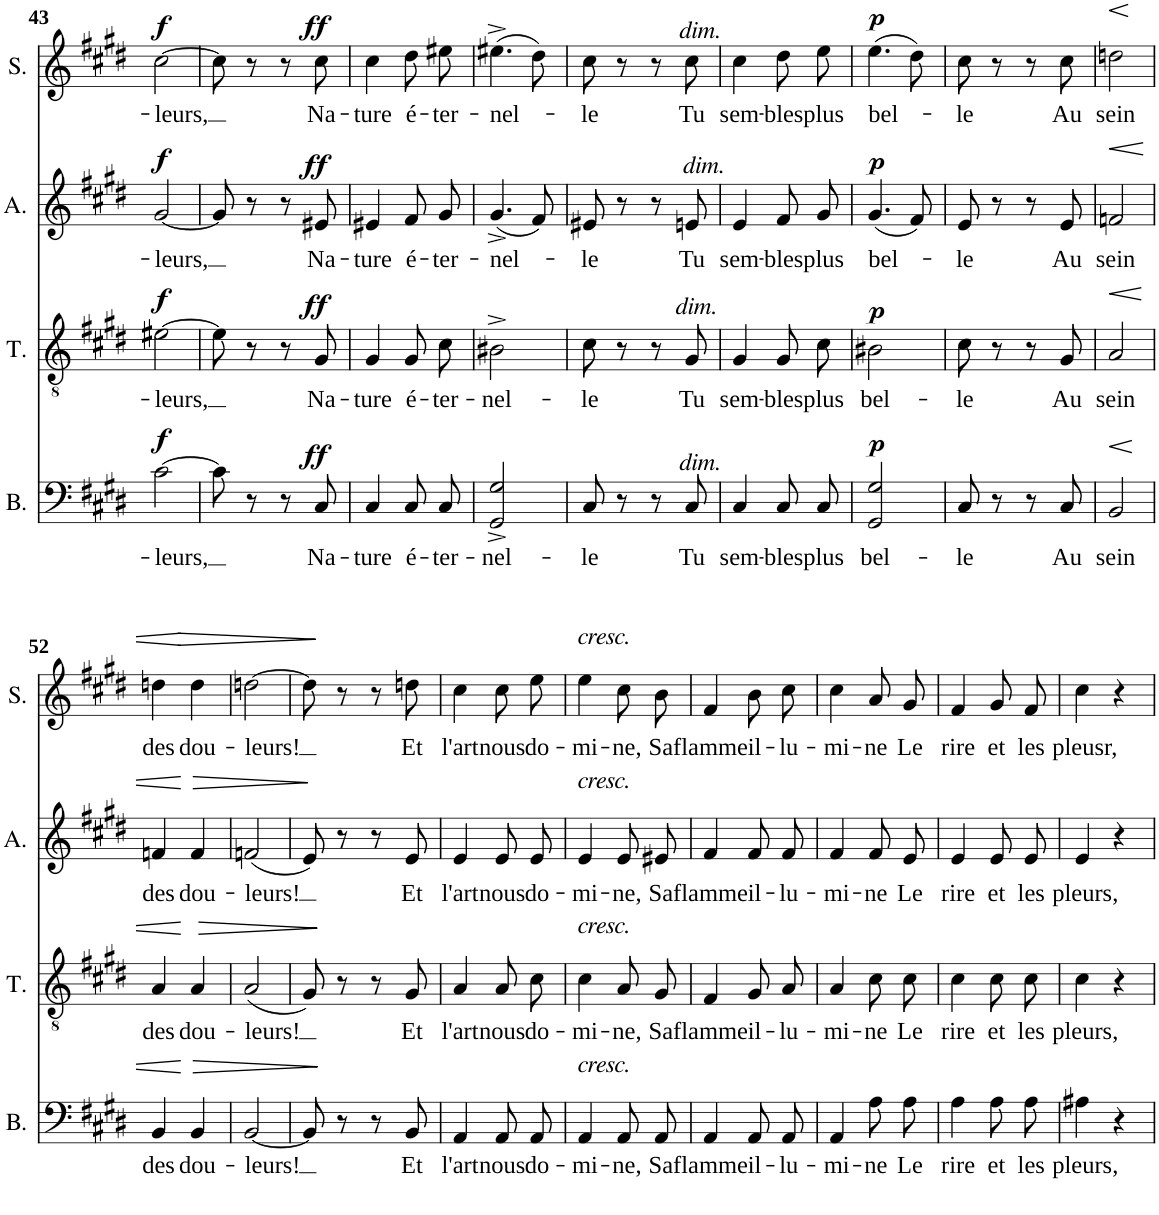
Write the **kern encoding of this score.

**kern	**text	**dynam	**kern	**text	**dynam	**kern	**text	**dynam	**kern	**text	**dynam
*part4	*part4	*part4	*part3	*part3	*part3	*part2	*part2	*part2	*part1	*part1	*part1
*staff4	*staff4	*staff4	*staff3	*staff3	*staff3	*staff2	*staff2	*staff2	*staff1	*staff1	*staff1
*I"Basse	*	*	*I"Ténor	*	*	*I"Alto	*	*	*I"Soprano	*	*
*I'B.	*	*	*I'T.	*	*	*I'A.	*	*	*I'S.	*	*
!!LO:PB:g=z
*clefF4	*	*	*clefGv2	*	*	*clefG2	*	*	*clefG2	*	*
*k[f#c#g#d#]	*	*	*k[f#c#g#d#]	*	*	*k[f#c#g#d#]	*	*	*k[f#c#g#d#]	*	*
*M2/4	*	*	*M2/4	*	*	*M2/4	*	*	*M2/4	*	*
=43	=43	=43	=43	=43	=43	=43	=43	=43	=43	=43	=43
!	!LO:LY:b	!LO:DY:a	!	!LO:LY:b	!LO:DY:a	!	!LO:LY:b	!LO:DY:a	!	!LO:LY:b	!LO:DY:a
[2c#\	-leurs,	f	[2e#X\	-leurs,	f	[2g#/	-leurs,	f	[2cc#\	-leurs,	f
=44	=44	=44	=44	=44	=44	=44	=44	=44	=44	=44	=44
8c#\]	.	.	8e#\]	.	.	8g#/]	.	.	8cc#\]	.	.
8r	.	.	8r	.	.	8r	.	.	8r	.	.
8r	.	.	8r	.	.	8r	.	.	8r	.	.
!	!LO:LY:b	!LO:DY:a	!	!LO:LY:b	!LO:DY:a	!	!LO:LY:b	!LO:DY:a	!	!LO:LY:b	!LO:DY:a
8C#/	Na-	ff	8G#/	Na-	ff	8e#X/	Na-	ff	8cc#\	Na-	ff
=45	=45	=45	=45	=45	=45	=45	=45	=45	=45	=45	=45
!	!LO:LY:b	!	!	!LO:LY:b	!	!	!LO:LY:b	!	!	!LO:LY:b	!
4C#/	-ture	.	4G#/	-ture	.	4e#X/	-ture	.	4cc#\	-ture	.
!	!LO:LY:b	!	!	!LO:LY:b	!	!	!LO:LY:b	!	!	!LO:LY:b	!
8C#/L	é-	.	8G#/L	é-	.	8f#/L	é-	.	8dd#\L	é-	.
!	!LO:LY:b	!	!	!LO:LY:b	!	!	!LO:LY:b	!	!	!LO:LY:b	!
8C#/J	-ter-	.	8c#/J	-ter-	.	8g#/J	-ter-	.	8ee#X\J	-ter-	.
=46	=46	=46	=46	=46	=46	=46	=46	=46	=46	=46	=46
!	!LO:LY:b	!	!	!LO:LY:b	!	!	!LO:LY:b	!	!	!LO:LY:b	!
2GG#/^ 2G#/^	-nel-	.	2B#X^\	-nel-	.	(4.g#^/	-nel-	.	(4.ee#X^\	-nel-	.
.	.	.	.	.	.	8f#/)	.	.	8dd#\)	.	.
=47	=47	=47	=47	=47	=47	=47	=47	=47	=47	=47	=47
!	!LO:LY:b	!	!	!LO:LY:b	!	!	!LO:LY:b	!	!	!LO:LY:b	!
8C#/	-le	.	8c#\	-le	.	8e#X/	-le	.	8cc#\	-le	.
8r	.	.	8r	.	.	8r	.	.	8r	.	.
8r	.	.	8r	.	.	8r	.	.	8r	.	.
!	!	!	!	!	!	!	!	!	!LO:TX:a:i:t=dim.	!	!
!	!	!	!	!	!	!LO:TX:a:i:t=dim.	!	!	!	!	!
!	!	!	!LO:TX:a:i:t=dim.	!	!	!	!	!	!	!	!
!LO:TX:a:i:t=dim.	!	!	!	!	!	!	!	!	!	!	!
!	!LO:LY:b	!	!	!LO:LY:b	!	!	!LO:LY:b	!	!	!LO:LY:b	!
8C#/	Tu	.	8G#/	Tu	.	8en/	Tu	.	8cc#\	Tu	.
=48	=48	=48	=48	=48	=48	=48	=48	=48	=48	=48	=48
!	!LO:LY:b	!	!	!LO:LY:b	!	!	!LO:LY:b	!	!	!LO:LY:b	!
4C#/	sem-	.	4G#/	sem-	.	4e/	sem-	.	4cc#\	sem-	.
!	!LO:LY:b	!	!	!LO:LY:b	!	!	!LO:LY:b	!	!	!LO:LY:b	!
8C#/L	-bles	.	8G#/L	-bles	.	8f#/L	-bles	.	8dd#\L	-bles	.
!	!LO:LY:b	!	!	!LO:LY:b	!	!	!LO:LY:b	!	!	!LO:LY:b	!
8C#/J	plus	.	8c#/J	plus	.	8g#/J	plus	.	8ee\J	plus	.
=49	=49	=49	=49	=49	=49	=49	=49	=49	=49	=49	=49
!	!LO:LY:b	!LO:DY:a	!	!LO:LY:b	!LO:DY:a	!	!LO:LY:b	!LO:DY:a	!	!LO:LY:b	!LO:DY:a
2GG#/ 2G#/	bel-	p	2B#X\	bel-	p	(4.g#/	bel-	p	(4.ee\	bel-	p
.	.	.	.	.	.	8f#/)	.	.	8dd#\)	.	.
=50	=50	=50	=50	=50	=50	=50	=50	=50	=50	=50	=50
!	!LO:LY:b	!	!	!LO:LY:b	!	!	!LO:LY:b	!	!	!LO:LY:b	!
8C#/	-le	.	8c#\	-le	.	8e/	-le	.	8cc#\	-le	.
8r	.	.	8r	.	.	8r	.	.	8r	.	.
8r	.	.	8r	.	.	8r	.	.	8r	.	.
!	!LO:LY:b	!	!	!LO:LY:b	!	!	!LO:LY:b	!	!	!LO:LY:b	!
8C#/	Au	.	8G#/	Au	.	8e/	Au	.	8cc#\	Au	.
=51	=51	=51	=51	=51	=51	=51	=51	=51	=51	=51	=51
!	!LO:LY:b	!LO:HP:b	!	!LO:LY:b	!LO:HP:b	!	!LO:LY:b	!LO:HP:b	!	!LO:LY:b	!LO:HP:b
2BB/	sein	<	2A/	sein	<	2fn/	sein	<	2ddn\	sein	<
!!LO:LB:g=z
=52	=52	=52	=52	=52	=52	=52	=52	=52	=52	=52	=52
!	!LO:LY:b	!	!	!LO:LY:b	!	!	!LO:LY:b	!	!	!LO:LY:b	!
4BB/	des	.	4A/	des	.	4fn/	des	.	4ddn\	des	.
!	!LO:LY:b	!LO:HP:n=1:b	!	!LO:LY:b	!LO:HP:n=1:b	!	!LO:LY:b	!LO:HP:n=1:b	!	!LO:LY:b	!LO:HP:n=1:b
4BB/	dou-	[ >	4A/	dou-	[ >	4f/	dou-	[ >	4dd\	dou-	[ >
=53	=53	=53	=53	=53	=53	=53	=53	=53	=53	=53	=53
!	!LO:LY:b	!	!	!LO:LY:b	!	!	!LO:LY:b	!	!	!LO:LY:b	!
[2BB/	-leurs!	.	(2A/	-leurs!	.	(2fn/	-leurs!	.	[2ddn\	-leurs!	.
=54	=54	=54	=54	=54	=54	=54	=54	=54	=54	=54	=54
8BB/]	.	.	8G#/)	.	.	8e/)	.	.	8dd\]	.	.
8r	.	]	8r	.	.	8r	.	.	8r	.	]
8r	.	.	8r	.	]	8r	.	]	8r	.	.
!	!LO:LY:b	!	!	!LO:LY:b	!	!	!LO:LY:b	!	!	!LO:LY:b	!
8BB/	Et	.	8G#/	Et	.	8e/	Et	.	8ddn\	Et	.
=55	=55	=55	=55	=55	=55	=55	=55	=55	=55	=55	=55
!	!LO:LY:b	!	!	!LO:LY:b	!	!	!LO:LY:b	!	!	!LO:LY:b	!
4AA/	l'art	.	4A/	l'art	.	4e/	l'art	.	4cc#\	l'art	.
!	!LO:LY:b	!	!	!LO:LY:b	!	!	!LO:LY:b	!	!	!LO:LY:b	!
8AA/L	nous	.	8A\L	nous	.	8e/L	nous	.	8cc#\L	nous	.
!	!LO:LY:b	!	!	!LO:LY:b	!	!	!LO:LY:b	!	!	!LO:LY:b	!
8AA/J	do-	.	8c#\J	do-	.	8e/J	do-	.	8ee\J	do-	.
=56	=56	=56	=56	=56	=56	=56	=56	=56	=56	=56	=56
!	!	!	!	!	!	!	!	!	!LO:TX:a:i:t=cresc.	!	!
!	!	!	!	!	!	!LO:TX:a:i:t=cresc.	!	!	!	!	!
!	!	!	!LO:TX:a:i:t=cresc.	!	!	!	!	!	!	!	!
!LO:TX:a:i:t=cresc.	!	!	!	!	!	!	!	!	!	!	!
!	!LO:LY:b	!	!	!LO:LY:b	!	!	!LO:LY:b	!	!	!LO:LY:b	!
4AA/	-mi-	.	4c#\	-mi-	.	4e/	-mi-	.	4ee\	-mi-	.
!	!LO:LY:b	!	!	!LO:LY:b	!	!	!LO:LY:b	!	!	!LO:LY:b	!
8AA/L	-ne,	.	8A/L	-ne,	.	8e/L	-ne,	.	8cc#\L	-ne,	.
!	!LO:LY:b	!	!	!LO:LY:b	!	!	!LO:LY:b	!	!	!LO:LY:b	!
8AA/J	Sa	.	8G#/J	Sa	.	8e#X/J	Sa	.	8b\J	Sa	.
=57	=57	=57	=57	=57	=57	=57	=57	=57	=57	=57	=57
!	!LO:LY:b	!	!	!LO:LY:b	!	!	!LO:LY:b	!	!	!LO:LY:b	!
4AA/	flamme	.	4F#/	flamme	.	4f#/	flamme	.	4f#/	flamme	.
!	!LO:LY:b	!	!	!LO:LY:b	!	!	!LO:LY:b	!	!	!LO:LY:b	!
8AA/L	il-	.	8G#/L	il-	.	8f#/L	il-	.	8b\L	il-	.
!	!LO:LY:b	!	!	!LO:LY:b	!	!	!LO:LY:b	!	!	!LO:LY:b	!
8AA/J	-lu-	.	8A/J	-lu-	.	8f#/J	-lu-	.	8cc#\J	-lu-	.
=58	=58	=58	=58	=58	=58	=58	=58	=58	=58	=58	=58
!	!LO:LY:b	!	!	!LO:LY:b	!	!	!LO:LY:b	!	!	!LO:LY:b	!
4AA/	-mi-	.	4A/	-mi-	.	4f#/	-mi-	.	4cc#\	-mi-	.
!	!LO:LY:b	!	!	!LO:LY:b	!	!	!LO:LY:b	!	!	!LO:LY:b	!
8A\L	-ne	.	8c#\L	-ne	.	8f#/L	-ne	.	8a/L	-ne	.
!	!LO:LY:b	!	!	!LO:LY:b	!	!	!LO:LY:b	!	!	!LO:LY:b	!
8A\J	Le	.	8c#\J	Le	.	8e/J	Le	.	8g#/J	Le	.
=59	=59	=59	=59	=59	=59	=59	=59	=59	=59	=59	=59
!	!LO:LY:b	!	!	!LO:LY:b	!	!	!LO:LY:b	!	!	!LO:LY:b	!
4A\	rire	.	4c#\	rire	.	4e/	rire	.	4f#/	rire	.
!	!LO:LY:b	!	!	!LO:LY:b	!	!	!LO:LY:b	!	!	!LO:LY:b	!
8A\L	et	.	8c#\L	et	.	8e/L	et	.	8g#/L	et	.
!	!LO:LY:b	!	!	!LO:LY:b	!	!	!LO:LY:b	!	!	!LO:LY:b	!
8A\J	les	.	8c#\J	les	.	8e/J	les	.	8f#/J	les	.
=60	=60	=60	=60	=60	=60	=60	=60	=60	=60	=60	=60
!	!LO:LY:b	!	!	!LO:LY:b	!	!	!LO:LY:b	!	!	!LO:LY:b	!
4A#X\	pleurs,	.	4c#\	pleurs,	.	4e/	pleurs,	.	4cc#\	pleusr,	.
4r	.	.	4r	.	.	4r	.	.	4r	.	.
=	=	=	=	=	=	=	=	=	=	=	=
*-	*-	*-	*-	*-	*-	*-	*-	*-	*-	*-	*-
